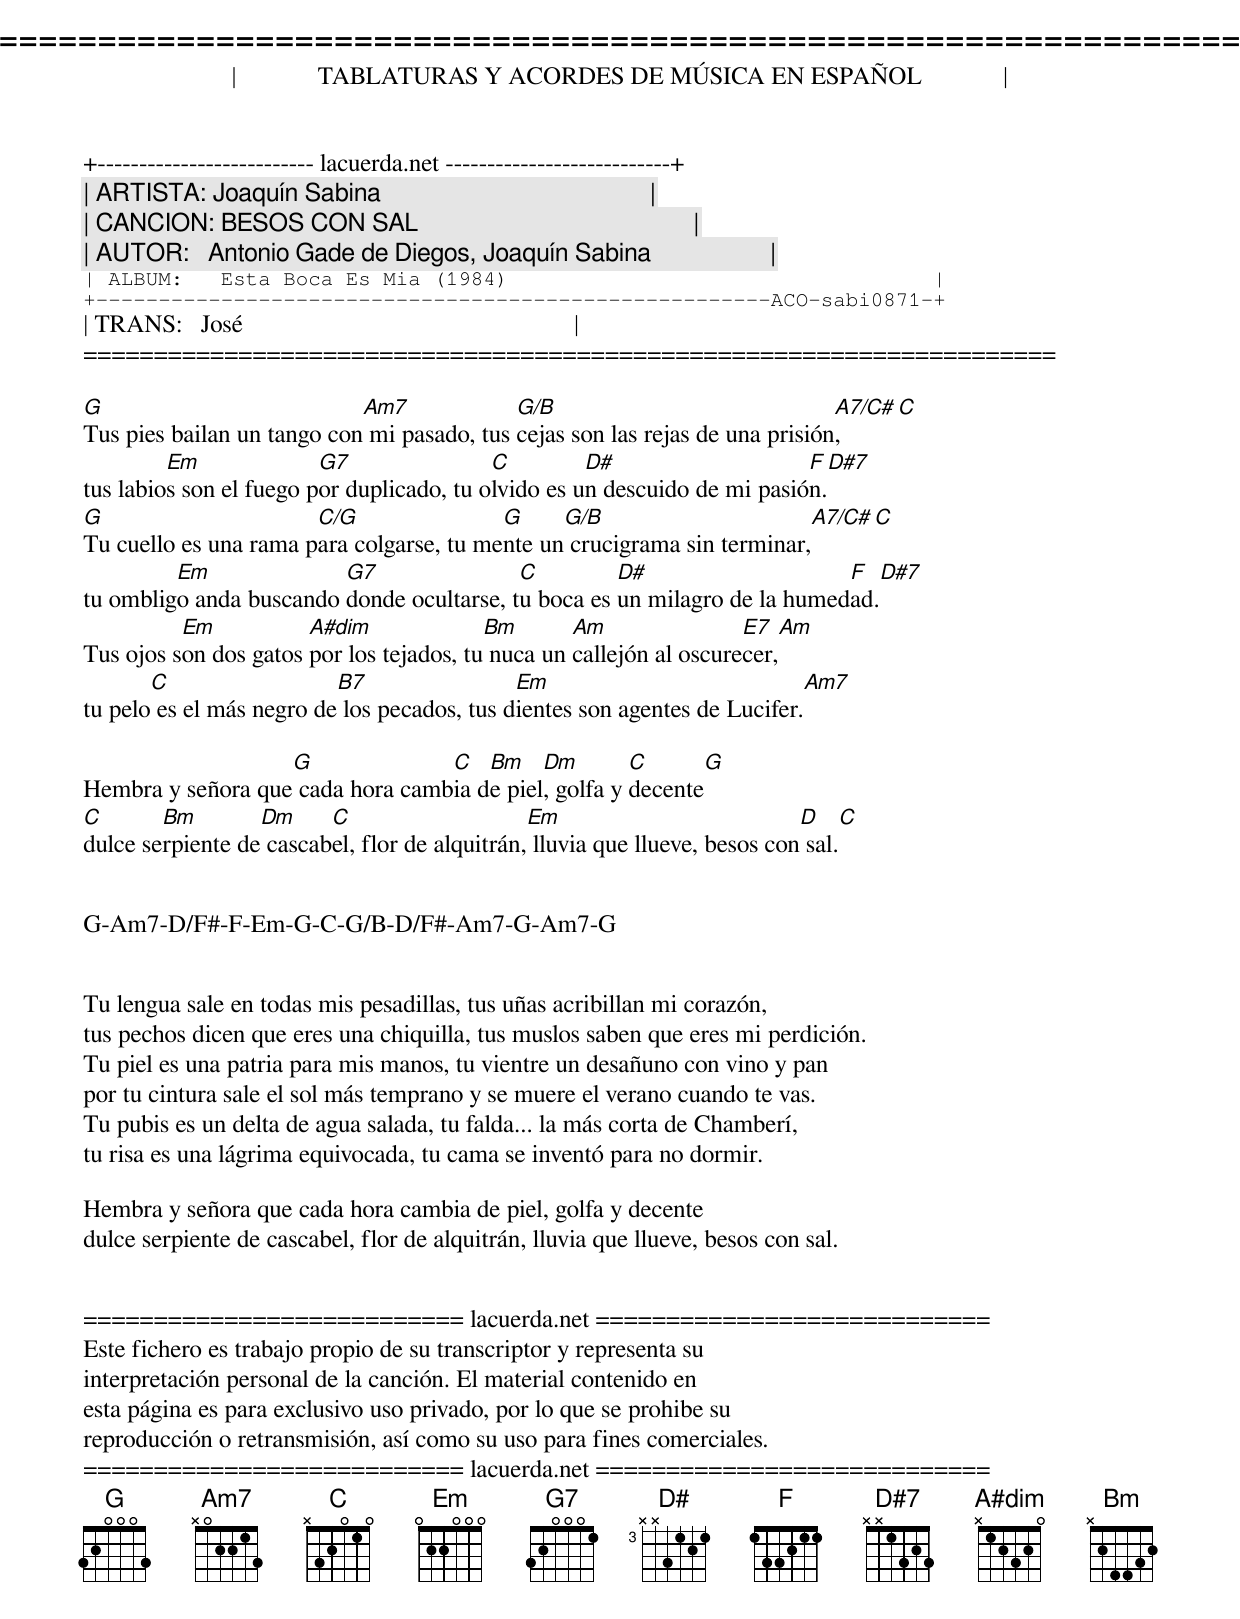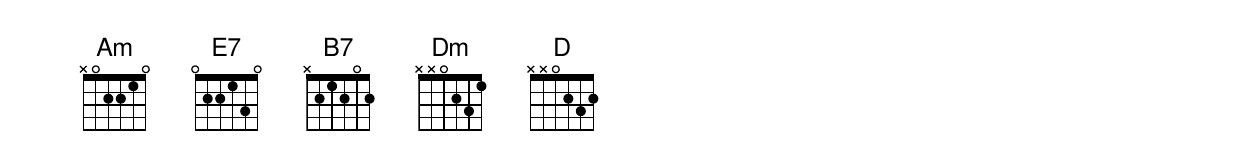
=====================================================================
|             TABLATURAS Y ACORDES DE MÚSICA EN ESPAÑOL             |
+-------------------------- lacuerda.net ---------------------------+
| ARTISTA: Joaquín Sabina                                           |
| CANCION: BESOS CON SAL                                            |
| AUTOR:   Antonio Gade de Diegos, Joaquín Sabina                   |
| ALBUM:   Esta Boca Es Mia (1984)                                  |
+------------------------------------------------------ACO-sabi0871-+
| TRANS:   José                                                     |
=====================================================================

G                           Am7             G/B                               A7/C#             C
Tus pies bailan un tango con mi pasado, tus cejas son las rejas de una prisión,
         Em              G7                C         D#                    F                     D#7
tus labios son el fuego por duplicado, tu olvido es un descuido de mi pasión.
G                      C/G                G     G/B                      A7/C#            C
Tu cuello es una rama para colgarse, tu mente un crucigrama sin terminar,
         Em              G7                C         D#                    F                     D#7
tu ombligo anda buscando donde ocultarse, tu boca es un milagro de la humedad.
          Em           A#dim              Bm       Am                E7           Am
Tus ojos son dos gatos por los tejados, tu nuca un callejón al oscurecer,
       C                  B7                 Em                                                Am7
tu pelo es el más negro de los pecados, tus dientes son agentes de Lucifer.

                   G              C   Bm    Dm        C                   G
Hembra y señora que cada hora cambia de piel, golfa y decente
C       Bm        Dm     C                     Em                           D         C
dulce serpiente de cascabel, flor de alquitrán, lluvia que llueve, besos con sal.


G-Am7-D/F#-F-Em-G-C-G/B-D/F#-Am7-G-Am7-G


Tu lengua sale en todas mis pesadillas, tus uñas acribillan mi corazón,
tus pechos dicen que eres una chiquilla, tus muslos saben que eres mi perdición.
Tu piel es una patria para mis manos, tu vientre un desañuno con vino y pan
por tu cintura sale el sol más temprano y se muere el verano cuando te vas.
Tu pubis es un delta de agua salada, tu falda... la más corta de Chamberí,
tu risa es una lágrima equivocada, tu cama se inventó para no dormir.

Hembra y señora que cada hora cambia de piel, golfa y decente
dulce serpiente de cascabel, flor de alquitrán, lluvia que llueve, besos con sal.


=========================== lacuerda.net ============================
Este fichero es trabajo propio de su transcriptor y representa su
interpretación personal de la canción. El material contenido en
esta página es para exclusivo uso privado, por lo que se prohibe su
reproducción o retransmisión, así como su uso para fines comerciales.
=========================== lacuerda.net ============================
